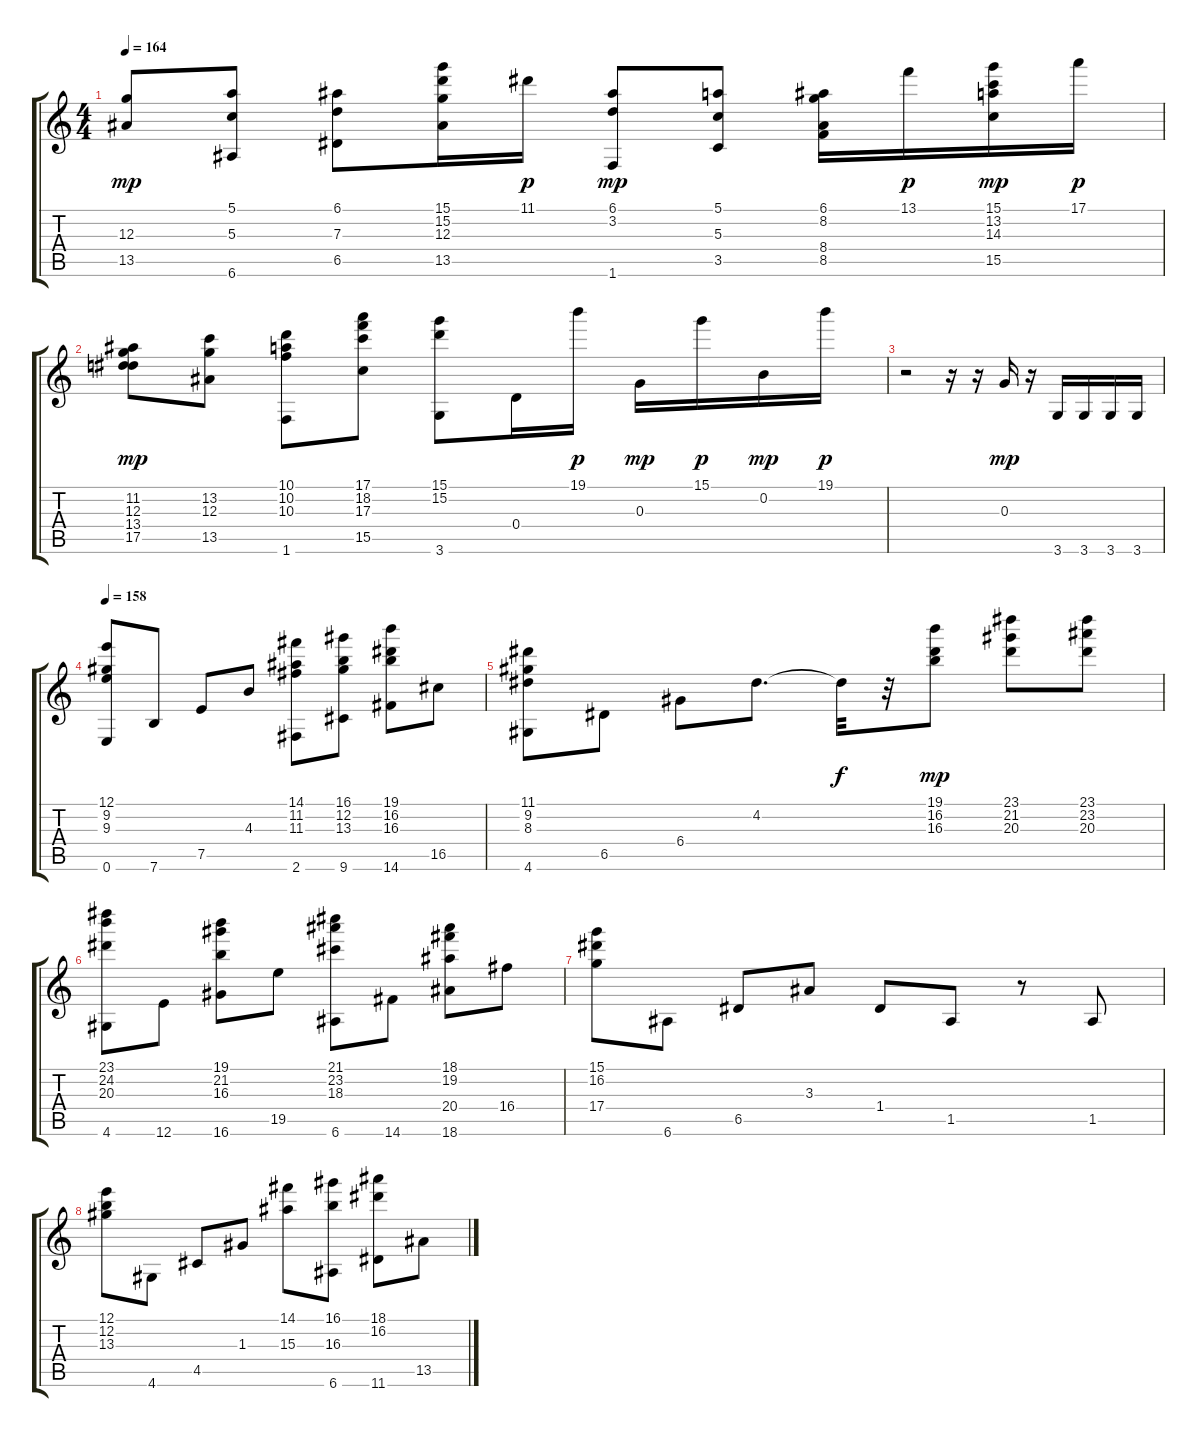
\track "" {instrument acousticguitarsteel}
\staff {score tabs}
\tuning (E4 B3 G3 D3 A2 E2) {hide}
\ts (4 4)
\tempo 164
\clef g2
\ks c
(12.3 13.5).8{dy mp} (5.1 5.3 6.6).8 (6.1 7.3 6.5).8 (15.1 15.2 12.3 13.5).16 11.1.16{dy p} (6.1 3.2 1.6).8{dy mp} (5.1 5.3 3.5).8 (6.1 8.2 8.4 8.5).16 13.1.16{dy p} (15.1 13.2 14.3 15.5).16{dy mp} 17.1.16{dy p} |
(11.2 12.3 13.4 17.5).8{dy mp} (13.2 12.3 13.5).8 (10.1 10.2 10.3 1.6).8 (17.1 18.2 17.3 15.5).8 (15.1 15.2 3.6).8 0.4.16 19.1.16{dy p} 0.3.16{dy mp} 15.1.16{dy p} 0.2.16{dy mp} 19.1.16{dy p} |
r.2 r.16 r.16 0.3.16{dy mp} r.16 3.6.16 3.6.16 3.6.16 3.6.16 |
\tempo 158
(12.1 9.2 9.3 0.6).8 7.6.8 7.5.8 4.3.8 (14.1 11.2 11.3 2.6).8 (16.1 12.2 13.3 9.6).8 (19.1 16.2 16.3 14.6).8 16.5.8 |
(11.1 9.2 8.3 4.6).8 6.5.8 6.4.8 4.2.8{d} 4.2{t}.32{dy f} r.32 (19.1 16.2 16.3).8{dy mp} (23.1 21.2 20.3).8 (23.1 23.2 20.3).8 |
(23.1 24.2 20.3 4.6).8 12.6.8 (19.1 21.2 16.3 16.6).8 19.5.8 (21.1 23.2 18.3 6.6).8 14.6.8 (18.1 19.2 20.4 18.6).8 16.4.8 |
(15.1 16.2 17.4).8 6.6.8 6.5.8 3.3.8 1.4.8 1.5.8 r.8 1.5.8 |
(12.1 12.2 13.3).8 4.6.8 4.5.8 1.3.8 (14.1 15.3).8 (16.1 16.3 6.6).8 (18.1 16.2 11.6).8 13.5.8
